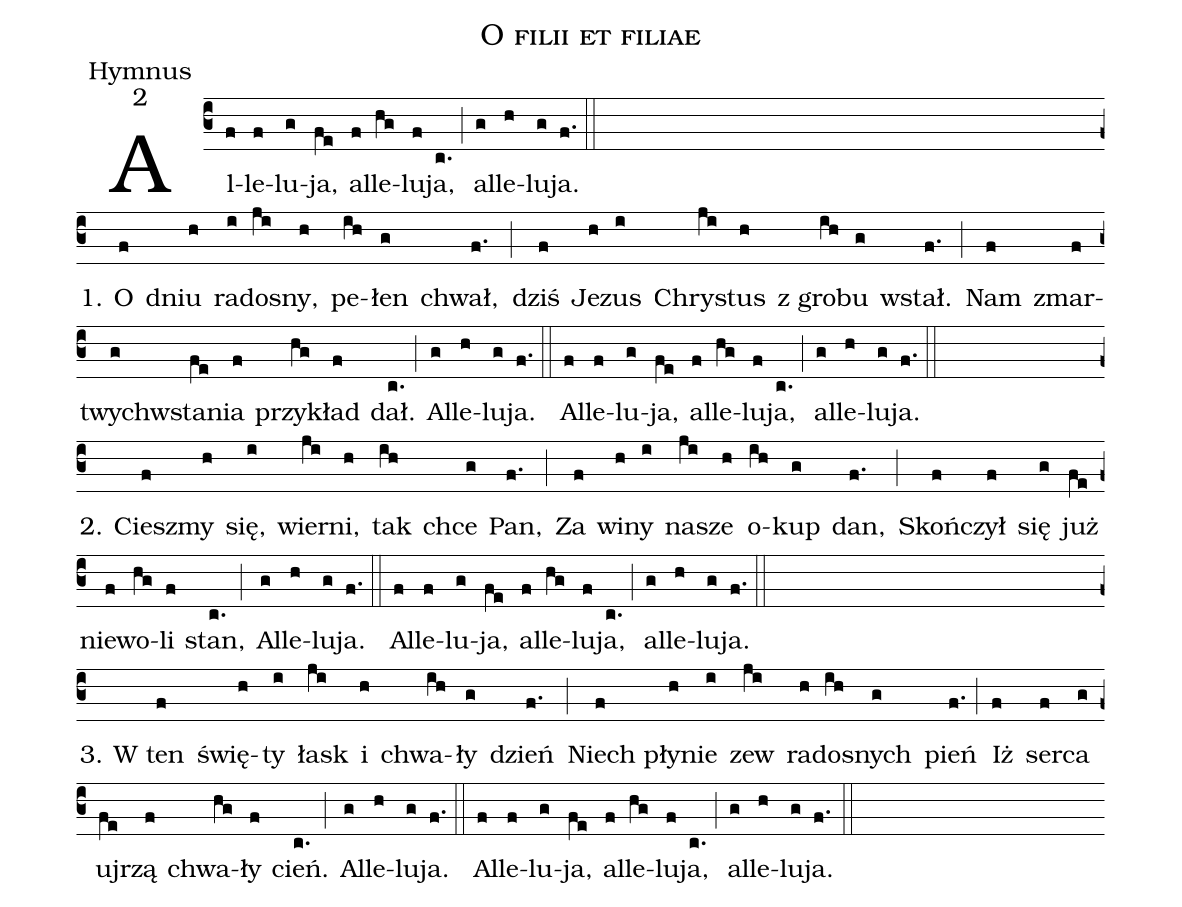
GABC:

name:O filii et filiae;
office-part:Hymnus;
mode:2;
%%
(c3)Al(f)le(f)lu(g)ja,(fe) al(f)le(hg)lu(f)ja,(c.)  (;) al(g)le(h)lu(g)ja.(f.) (::) (Z)

1. O(f) dniu(h) ra(i)dos(ji)ny,(h) pe(ih)łen(g) chwał,(f.) (;)
dziś(f) Je(h)zus(i) Chry(ji)stus(h) z gro(ih)bu(g) wstał.(f.) (;)
Nam(f) zmar(f)twych(g)wsta(fe)nia(f) przy(hg)kład(f) dał.(c.) (;) Al(g)le(h)lu(g)ja.(f.) (::)

Al(f)le(f)lu(g)ja,(fe) al(f)le(hg)lu(f)ja,(c.) (;) al(g)le(h)lu(g)ja.(f.) (::) (Z)
2. Ciesz(f)my(h) się,(i) wier(ji)ni,(h) tak(ih) chce(g) Pan,(f.) (;)
Za(f) wi(h)ny(i) na(ji)sze(h) o(ih)kup(g) dan,(f.) (;)
Skoń(f)czył(f) się(g) już(fe) nie(f)wo(hg)li(f) stan,(c.) (;) Al(g)le(h)lu(g)ja.(f.) (::)

Al(f)le(f)lu(g)ja,(fe) al(f)le(hg)lu(f)ja,(c.) (;) al(g)le(h)lu(g)ja.(f.) (::) (Z)

3. W ten(f) świę(h)ty(i) łask(ji) i(h) chwa(ih)ły(g) dzień(f.) (;)
Nie(f)ch pły(h)nie(i) zew(ji) ra(h)dos(ih)nych(g) pień(f.) (;)
Iż(f) ser(f)ca(g) uj(fe)rzą(f) chwa(hg)ły(f) cień.(c.) (;) Al(g)le(h)lu(g)ja.(f.) (::)

Al(f)le(f)lu(g)ja,(fe) al(f)le(hg)lu(f)ja,(c.) (;) al(g)le(h)lu(g)ja.(f.) (::)
